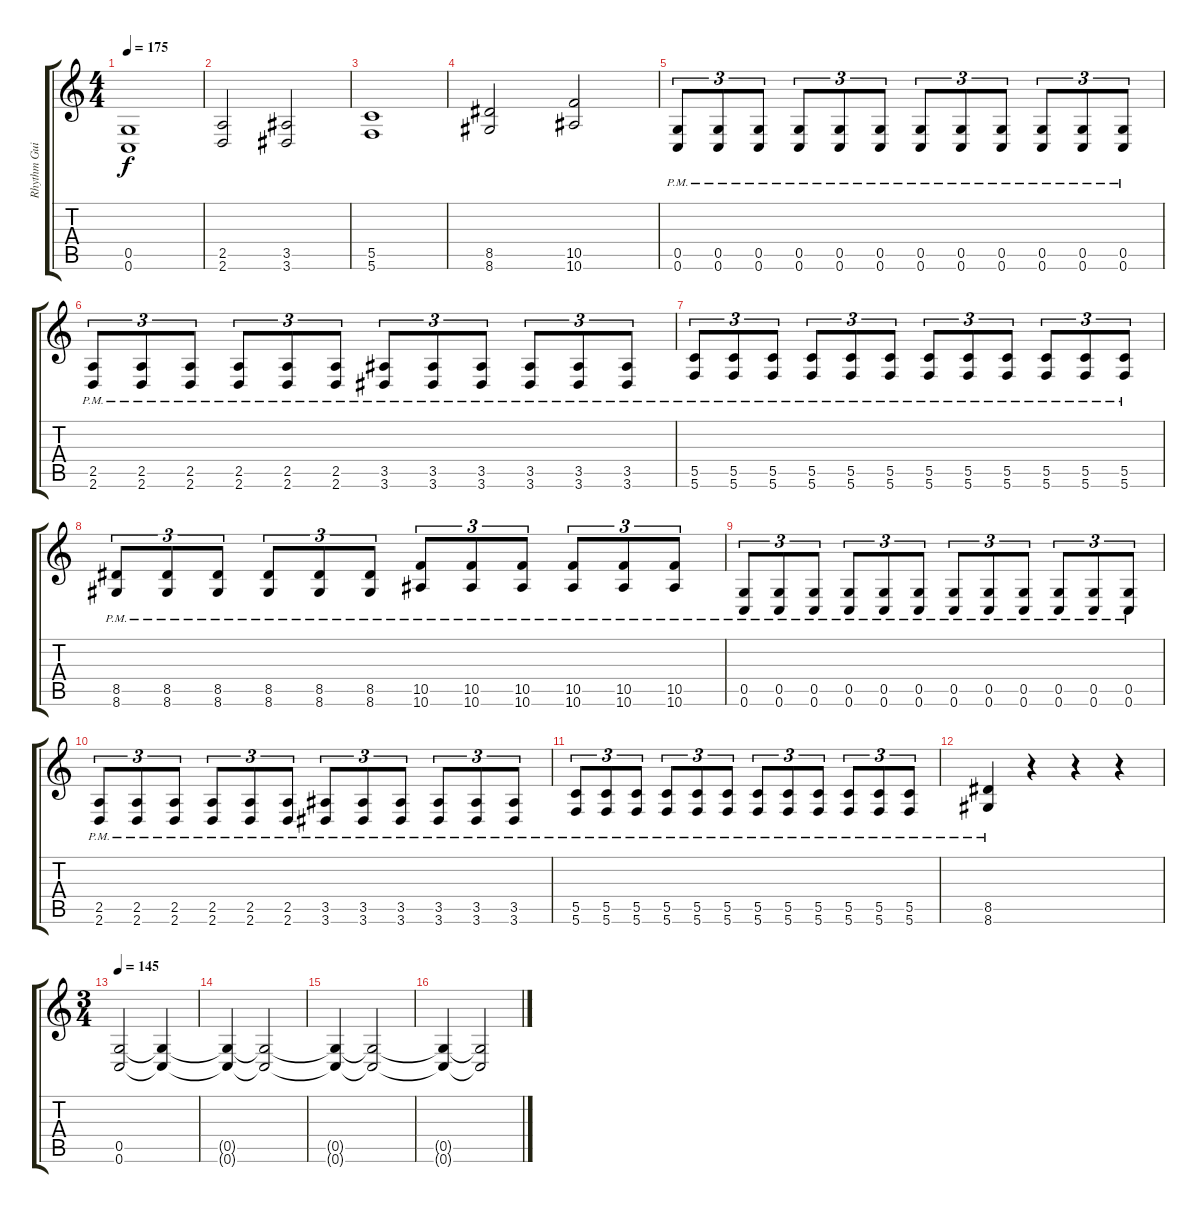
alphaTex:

\track ("Rhythm Guitar" "Rhythm Gui") {instrument distortionguitar}
\staff {score tabs}
\tuning (D4 A3 F3 C3 G2 C2) {hide}
\ts (4 4)
\tempo 175
\clef g2
\ks c
(0.5 0.6).1{dy f} |
(2.5 2.6).2 (3.5 3.6).2 |
(5.5 5.6).1 |
(8.5 8.6).2 (10.5 10.6).2 |
(0.5{pm} 0.6{pm}).8{tu (3 2)} (0.5{pm} 0.6{pm}).8{tu (3 2)} (0.5{pm} 0.6{pm}).8{tu (3 2)} (0.5{pm} 0.6{pm}).8{tu (3 2)} (0.5{pm} 0.6{pm}).8{tu (3 2)} (0.5{pm} 0.6{pm}).8{tu (3 2)} (0.5{pm} 0.6{pm}).8{tu (3 2)} (0.5{pm} 0.6{pm}).8{tu (3 2)} (0.5{pm} 0.6{pm}).8{tu (3 2)} (0.5{pm} 0.6{pm}).8{tu (3 2)} (0.5{pm} 0.6{pm}).8{tu (3 2)} (0.5{pm} 0.6{pm}).8{tu (3 2)} |
(2.5{pm} 2.6{pm}).8{tu (3 2)} (2.5{pm} 2.6{pm}).8{tu (3 2)} (2.5{pm} 2.6{pm}).8{tu (3 2)} (2.5{pm} 2.6{pm}).8{tu (3 2)} (2.5{pm} 2.6{pm}).8{tu (3 2)} (2.5{pm} 2.6{pm}).8{tu (3 2)} (3.5{pm} 3.6{pm}).8{tu (3 2)} (3.5{pm} 3.6{pm}).8{tu (3 2)} (3.5{pm} 3.6{pm}).8{tu (3 2)} (3.5{pm} 3.6{pm}).8{tu (3 2)} (3.5{pm} 3.6{pm}).8{tu (3 2)} (3.5{pm} 3.6{pm}).8{tu (3 2)} |
(5.5{pm} 5.6{pm}).8{tu (3 2)} (5.5{pm} 5.6{pm}).8{tu (3 2)} (5.5{pm} 5.6{pm}).8{tu (3 2)} (5.5{pm} 5.6{pm}).8{tu (3 2)} (5.5{pm} 5.6{pm}).8{tu (3 2)} (5.5{pm} 5.6{pm}).8{tu (3 2)} (5.5{pm} 5.6{pm}).8{tu (3 2)} (5.5{pm} 5.6{pm}).8{tu (3 2)} (5.5{pm} 5.6{pm}).8{tu (3 2)} (5.5{pm} 5.6{pm}).8{tu (3 2)} (5.5{pm} 5.6{pm}).8{tu (3 2)} (5.5{pm} 5.6{pm}).8{tu (3 2)} |
(8.5{pm} 8.6{pm}).8{tu (3 2)} (8.5{pm} 8.6{pm}).8{tu (3 2)} (8.5{pm} 8.6{pm}).8{tu (3 2)} (8.5{pm} 8.6{pm}).8{tu (3 2)} (8.5{pm} 8.6{pm}).8{tu (3 2)} (8.5{pm} 8.6{pm}).8{tu (3 2)} (10.5{pm} 10.6{pm}).8{tu (3 2)} (10.5{pm} 10.6{pm}).8{tu (3 2)} (10.5{pm} 10.6{pm}).8{tu (3 2)} (10.5{pm} 10.6{pm}).8{tu (3 2)} (10.5{pm} 10.6{pm}).8{tu (3 2)} (10.5{pm} 10.6{pm}).8{tu (3 2)} |
(0.5{pm} 0.6{pm}).8{tu (3 2)} (0.5{pm} 0.6{pm}).8{tu (3 2)} (0.5{pm} 0.6{pm}).8{tu (3 2)} (0.5{pm} 0.6{pm}).8{tu (3 2)} (0.5{pm} 0.6{pm}).8{tu (3 2)} (0.5{pm} 0.6{pm}).8{tu (3 2)} (0.5{pm} 0.6{pm}).8{tu (3 2)} (0.5{pm} 0.6{pm}).8{tu (3 2)} (0.5{pm} 0.6{pm}).8{tu (3 2)} (0.5{pm} 0.6{pm}).8{tu (3 2)} (0.5{pm} 0.6{pm}).8{tu (3 2)} (0.5{pm} 0.6{pm}).8{tu (3 2)} |
(2.5{pm} 2.6{pm}).8{tu (3 2)} (2.5{pm} 2.6{pm}).8{tu (3 2)} (2.5{pm} 2.6{pm}).8{tu (3 2)} (2.5{pm} 2.6{pm}).8{tu (3 2)} (2.5{pm} 2.6{pm}).8{tu (3 2)} (2.5{pm} 2.6{pm}).8{tu (3 2)} (3.5{pm} 3.6{pm}).8{tu (3 2)} (3.5{pm} 3.6{pm}).8{tu (3 2)} (3.5{pm} 3.6{pm}).8{tu (3 2)} (3.5{pm} 3.6{pm}).8{tu (3 2)} (3.5{pm} 3.6{pm}).8{tu (3 2)} (3.5{pm} 3.6{pm}).8{tu (3 2)} |
(5.5{pm} 5.6{pm}).8{tu (3 2)} (5.5{pm} 5.6{pm}).8{tu (3 2)} (5.5{pm} 5.6{pm}).8{tu (3 2)} (5.5{pm} 5.6{pm}).8{tu (3 2)} (5.5{pm} 5.6{pm}).8{tu (3 2)} (5.5{pm} 5.6{pm}).8{tu (3 2)} (5.5{pm} 5.6{pm}).8{tu (3 2)} (5.5{pm} 5.6{pm}).8{tu (3 2)} (5.5{pm} 5.6{pm}).8{tu (3 2)} (5.5{pm} 5.6{pm}).8{tu (3 2)} (5.5{pm} 5.6{pm}).8{tu (3 2)} (5.5{pm} 5.6{pm}).8{tu (3 2)} |
(8.5{pm} 8.6{pm}).4 r.4 r.4 r.4 |
\ts (3 4)
\tempo 145
(0.5 0.6).2 (0.5{t} 0.6{t}).4 |
(0.5{t} 0.6{t}).4 (0.5{t} 0.6{t}).2 |
(0.5{t} 0.6{t}).4 (0.5{t} 0.6{t}).2 |
(0.5{t} 0.6{t}).4 (0.5{t} 0.6{t}).2
